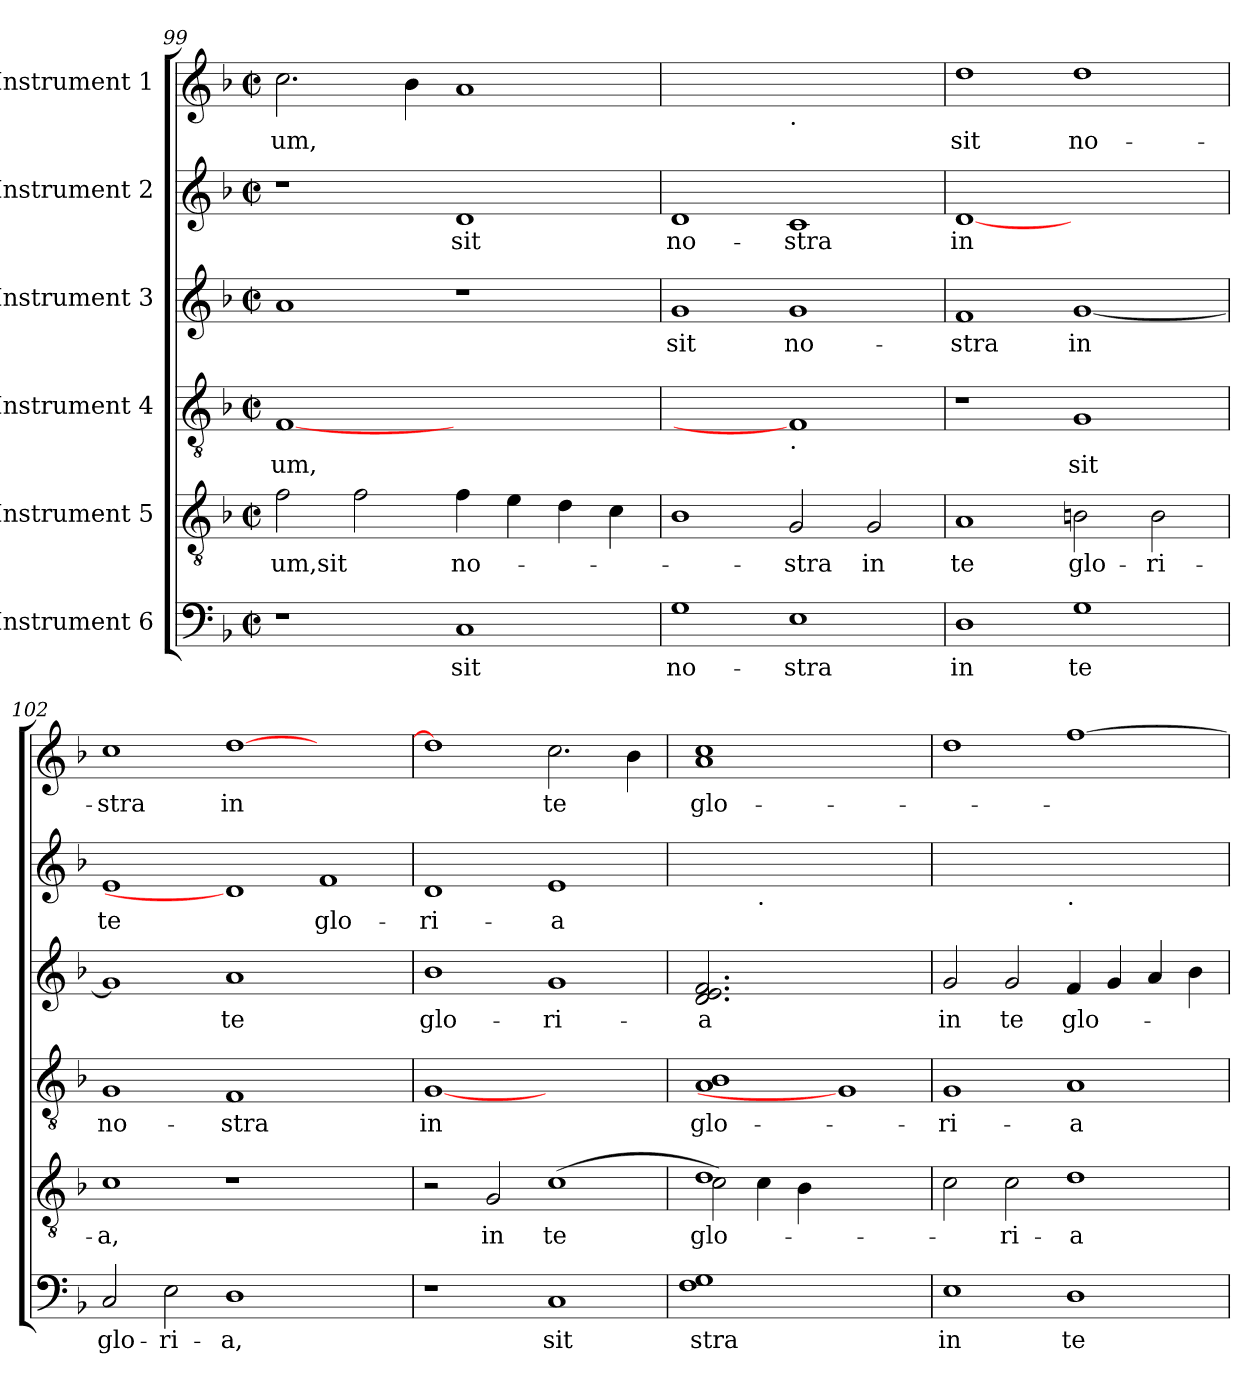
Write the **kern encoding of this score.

**kern	**text	**kern	**text	**kern	**text	**kern	**text	**kern	**text	**kern	**text
*part6	*part6	*part5	*part5	*part4	*part4	*part3	*part3	*part2	*part2	*part1	*part1
*staff6	*staff6	*staff5	*staff5	*staff4	*staff4	*staff3	*staff3	*staff2	*staff2	*staff1	*staff1
*I"Instrument 6	*	*I"Instrument 5	*	*I"Instrument 4	*	*I"Instrument 3	*	*I"Instrument 2	*	*I"Instrument 1	*
*clefF4	*	*clefGv2	*	*clefGv2	*	*clefG2	*	*clefG2	*	*clefG2	*
*k[b-]	*	*k[b-]	*	*k[b-]	*	*k[b-]	*	*k[b-]	*	*k[b-]	*
*F:	*	*F:	*	*F:	*	*F:	*	*F:	*	*F:	*
*M2/2	*	*M2/2	*	*M2/2	*	*M2/2	*	*M2/2	*	*M2/2	*
*met(c|)	*	*met(c|)	*	*met(c|)	*	*met(c|)	*	*met(c|)	*	*met(c|)	*
=99	=99	=99	=99	=99	=99	=99	=99	=99	=99	=99	=99
!	!	!	!LO:LY:b	!	!LO:LY:b	!	!	!	!	!	!LO:LY:b
1r	.	2f\	-um,sit	[1F	-um,	1a	.	1r	.	2.cc\	um,
.	.	2f\	.	.	.	.	.	.	.	.	.
.	.	.	.	.	.	.	.	.	.	4b-\	.
!	!LO:LY:b	!	!LO:LY:b	!	!	!	!	!	!LO:LY:b	!	!
1C	sit	4f\	no-	1ryy	.	1r	.	1d	sit	1a	.
.	.	4e\	.	.	.	.	.	.	.	.	.
.	.	4d\	.	.	.	.	.	.	.	.	.
.	.	4c\	.	.	.	.	.	.	.	.	.
=100	=100	=100	=100	=100	=100	=100	=100	=100	=100	=100	=100
!	!LO:LY:b	!	!	!	!	!	!LO:LY:b	!	!LO:LY:b	!	!
1G	no-	1B-	.	1ryy	.	1g	sit	1d	no-	1ryy	.
!	!	!	!	!	!	!	!	!	!	!LO:TX:b:t=.	!
!	!	!	!	!LO:TX:b:t=.	!	!	!	!	!	!	!
!	!LO:LY:b	!	!LO:LY:b	!	!	!	!LO:LY:b	!	!LO:LY:b	!	!
1E	-stra	2G/	-stra	1F]	.	1g	no-	1c	-stra	1ryy	.
!	!	!	!LO:LY:b	!	!	!	!	!	!	!	!
.	.	2G/	in	.	.	.	.	.	.	.	.
=101	=101	=101	=101	=101	=101	=101	=101	=101	=101	=101	=101
!	!LO:LY:b	!	!LO:LY:b	!	!	!	!LO:LY:b	!	!LO:LY:b	!	!LO:LY:b
1D	in	1A	te	1r	.	1f	-stra	[1d	in	1dd	sit
!	!LO:LY:b	!	!LO:LY:b	!	!LO:LY:b	!	!LO:LY:b	!	!	!	!LO:LY:b
1G	te	2Bn\	glo-	1G	sit	[<1g	in	1ryy	.	1dd	no-
!	!	!	!LO:LY:b	!	!	!	!	!	!	!	!
.	.	2B\	-ri-	.	.	.	.	.	.	.	.
=102	=102	=102	=102	=102	=102	=102	=102	=102	=102	=102	=102
!	!LO:LY:b	!	!LO:LY:b	!	!LO:LY:b	!	!	!	!LO:LY:b	!	!LO:LY:b
2C/	glo-	1c	-a,	1G	no-	1g]	.	1e	te	1cc	-stra
!	!LO:LY:b	!	!	!	!	!	!	!	!	!	!
2E\	-ri-	.	.	.	.	.	.	.	.	.	.
!	!LO:LY:b	!	!	!	!LO:LY:b	!	!LO:LY:b	!	!	!	!LO:LY:b
1D	-a,	1r	.	1F	-stra	1a	te	1d]	.	[>1dd	in
!	!	!	!	!	!	!	!	!	!LO:LY:b	!	!
1ryy	.	1ryy	.	1ryy	.	1ryy	.	1f	glo-	1ryy	.
=103	=103	=103	=103	=103	=103	=103	=103	=103	=103	=103	=103
!	!	!	!	!	!LO:LY:b	!	!LO:LY:b	!	!LO:LY:b	!	!
1r	.	2r	.	[1G	in	1b-	glo-	1d	-ri-	1dd]	.
!	!	!	!LO:LY:b	!	!	!	!	!	!	!	!
.	.	2G/	in	.	.	.	.	.	.	.	.
!	!LO:LY:b	!	!LO:LY:b	!	!	!	!LO:LY:b	!	!LO:LY:b	!	!LO:LY:b
1C	sit	(>1c	te	1ryy	.	1g	-ri-	1e	-a	2.cc\	te
.	.	.	.	.	.	.	.	.	.	4b-\	.
=104	=104	=104	=104	=104	=104	=104	=104	=104	=104	=104	=104
!	!LO:LY:b	!	!LO:LY:b	!	!LO:LY:b	!	!LO:LY:b	!	!	!	!LO:LY:b
*	*	*^	*	*	*	*	*	*^	*	*	*
1F 1G	-stra	1d	2c\)	glo-	1A 1B-	glo-	2.d 2.e 2.f	-a	1ryy	2ryy	.	1a 1cc	glo-
!	!	!	!	!	!	!	!	!	!	!LO:TX:b:t=.	!	!	!
.	.	.	4c\	.	.	.	.	.	.	1.ryy	.	.	.
.	.	.	4B-\	.	.	.	4ryy	.	.	.	.	.	.
1ryy	.	1ryy	1ryy	.	1G]	.	1ryy	.	1ryy	.	.	1ryy	.
!!LO:PB:g=z
=105	=105	=105	=105	=105	=105	=105	=105	=105	=105	=105	=105	=105	=105
!	!LO:LY:b	!	!	!	!	!LO:LY:b	!	!LO:LY:b	!	!	!	!	!
*	*	*v	*v	*	*	*	*	*	*v	*v	*	*	*
1E	in	2c\	.	1G	-ri-	2g/	in	1ryy	.	1dd	.
!	!	!	!LO:LY:b	!	!	!	!LO:LY:b	!	!	!	!
.	.	2c\	-ri-	.	.	2g/	te	.	.	.	.
!	!	!	!	!	!	!	!	!LO:TX:b:t=.	!	!	!
!	!LO:LY:b	!	!LO:LY:b	!	!LO:LY:b	!	!LO:LY:b	!	!	!	!
1D	te	1d	-a	1A	-a	4f/	glo-	1ryy	.	[>1ff	.
.	.	.	.	.	.	4g/	.	.	.	.	.
.	.	.	.	.	.	4a/	.	.	.	.	.
.	.	.	.	.	.	4b-\	.	.	.	.	.
=	=	=	=	=	=	=	=	=	=	=	=
*-	*-	*-	*-	*-	*-	*-	*-	*-	*-	*-	*-
